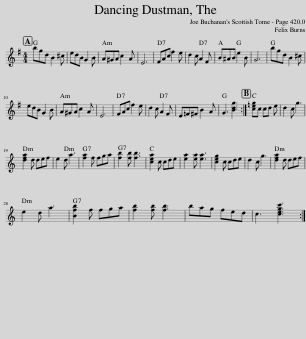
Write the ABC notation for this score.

X:1
L:1/8
M:4/4
I:linebreak $
K:G
V:1 treble
V:1
 bgd B2 ^c | edB G2 B | A^GA c2 A | E6 | FAc f2 e | %5
 d2 c A2 F | B^AB e2 B | G6 | bgd B2 ^c |$ edB G2 B | %10
 A^GA c2 A | E6 | FAc f2 e | d2 c A2 F | E=F^F B2 A | %15
 G3 [Bdg]3 :|[K:C] [ceg]c cd e | d2 c g3 |$ [dfa]2 d def | e2 d a3 | %20
 [fa]2 f fga | [fb]2 [fb] [fb]3 | [cea]2 c cde | [ea]2 [ea] [ea]3 | [ceg]2 c cde | %25
 d2 c g3 | [dfa]2 d def |$ e2 d a3 | [Bfb]2 f fga | [fb]2 [fb] [fb]3 | %30
 bag fed | c3 [cegc']3 :| %32
